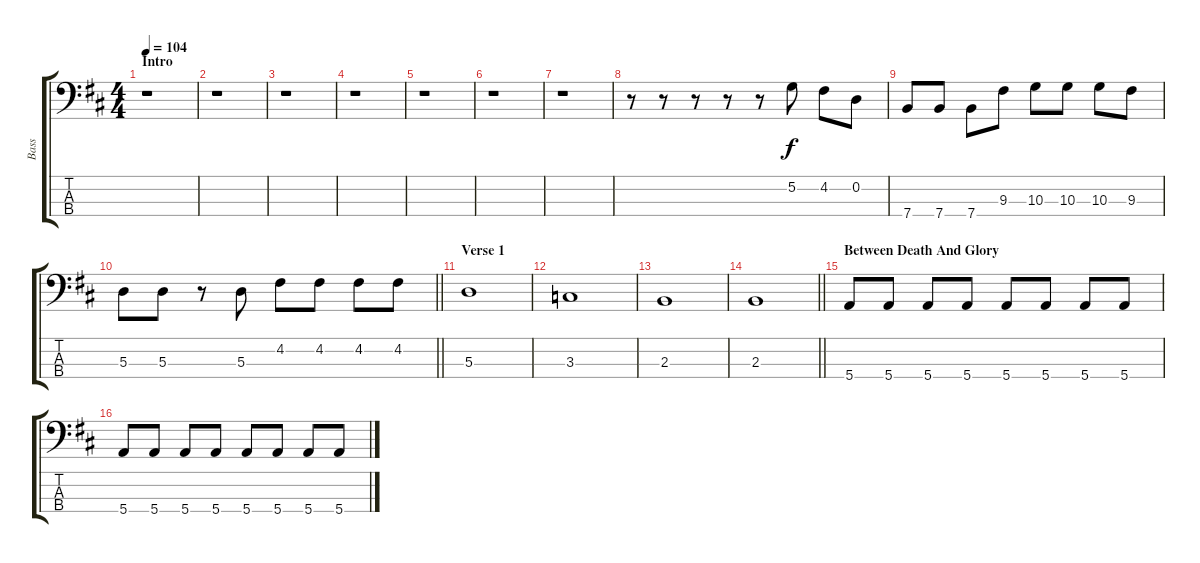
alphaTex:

\track ("Bass" "Bass") {instrument electricbassfinger}
\staff {score tabs}
\tuning (G2 D2 A1 E1) {hide}
\ts (4 4)
\section ("" "Intro")
\tempo 104
\clef f4
\ks d
r.1{dy f instrument electricbassfinger} |
r.1 |
r.1 |
r.1 |
r.1 |
r.1 |
r.1 |
r.8 r.8 r.8 r.8 r.8 5.2.8 4.2.8 0.2.8 |
7.4.8 7.4.8 7.4.8 9.3.8 10.3.8 10.3.8 10.3.8 9.3.8 |
\barLineRight lightlight
5.3.8 5.3.8 r.8 5.3.8 4.2.8 4.2.8 4.2.8 4.2.8 |
\section ("" "Verse 1")
5.3.1 |
3.3.1 |
2.3.1 |
\barLineRight lightlight
2.3.1 |
\section ("" "Between Death And Glory")
5.4.8 5.4.8 5.4.8 5.4.8 5.4.8 5.4.8 5.4.8 5.4.8 |
5.4.8 5.4.8 5.4.8 5.4.8 5.4.8 5.4.8 5.4.8 5.4.8
